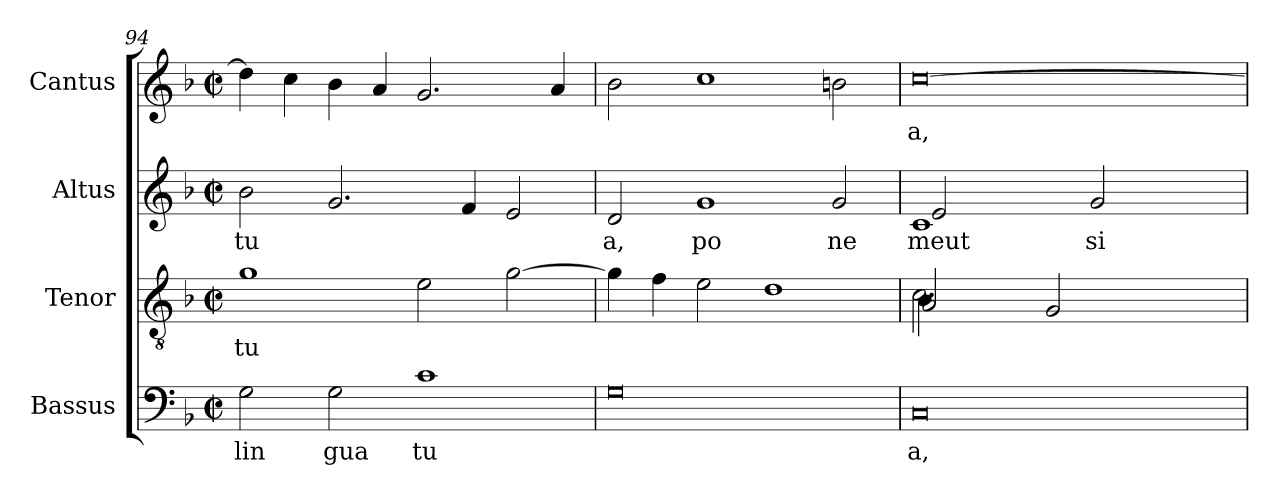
**kern	**text	**kern	**text	**kern	**text	**kern	**text
*part4	*part4	*part3	*part3	*part2	*part2	*part1	*part1
*staff4	*staff4	*staff3	*staff3	*staff2	*staff2	*staff1	*staff1
*I"Bassus	*	*I"Tenor	*	*I"Altus	*	*I"Cantus	*
*clefF4	*	*clefGv2	*	*clefG2	*	*clefG2	*
*k[b-]	*	*k[b-]	*	*k[b-]	*	*k[b-]	*
*F:	*	*F:	*	*F:	*	*F:	*
*M2/2	*	*M2/2	*	*M2/2	*	*M2/2	*
*met(c|)	*	*met(c|)	*	*met(c|)	*	*met(c|)	*
=94	=94	=94	=94	=94	=94	=94	=94
!	!LO:LY:b:cj	!	!LO:LY:b:cj	!	!LO:LY:b:cj	!	!LO:LY:b:cj
2G\	lin	1g	tu	2b-\	tu	4dd\]	--
!	!	!	!	!	!	!	!LO:LY:b:cj
.	.	.	.	.	.	4cc\	--
!	!LO:LY:b:cj	!	!	!	!LO:LY:b:cj	!	!LO:LY:b:cj
2G\	gua	.	.	2.g/	.	4b-\	--
!	!	!	!	!	!	!	!LO:LY:b:cj
.	.	.	.	.	.	4a/	--
!	!LO:LY:b:cj	!	!LO:LY:b:cj	!	!	!	!LO:LY:b:cj
1c	tu	2e\	.	.	.	2.g/	--
!	!	!	!	!	!LO:LY:b:cj	!	!
.	.	.	.	4f/	.	.	.
!	!	!	!LO:LY:b:cj	!	!LO:LY:b:cj	!	!
.	.	[>2g\	.	2e/	.	.	.
!	!	!	!	!	!	!	!LO:LY:b:cj
.	.	.	.	.	.	4a/	--
=95	=95	=95	=95	=95	=95	=95	=95
!	!LO:LY:b:cj	!	!LO:LY:b:cj	!	!LO:LY:b:cj	!	!LO:LY:b:cj
0G	.	4g\]	.	2d/	a,	2b-\	--
!	!	!	!LO:LY:b:cj	!	!	!	!
.	.	4f\	.	.	.	.	.
!	!	!	!LO:LY:b:cj	!	!LO:LY:b:cj	!	!LO:LY:b:cj
.	.	2e\	.	1g	po	1cc	--
!	!	!	!LO:LY:b:cj	!	!	!	!
.	.	1d	.	.	.	.	.
!	!	!	!	!	!LO:LY:b:cj	!	!LO:LY:b:cj
.	.	.	.	2g/	ne	2b\	--
=96	=96	=96	=96	=96	=96	=96	=96
!	!LO:LY:b:cj	!	!LO:LY:b:cj	!	!LO:LY:b:cj	!	!LO:LY:b:cj
*	*	*^	*	*^	*	*	*
*	*	*	*^	*	*	*	*	*	*
0C	a,	2.c\	2A/	4B-\	.	1c	2e/	meut	[>0cc	-a,
.	.	.	.	2.ryy	.	.	.	.	.	.
.	.	.	2.ryy	.	.	.	2ryy	.	.	.
!	!	!	!	!	!LO:LY:b:cj	!	!	!	!	!
.	.	2G/	.	.	.	.	.	.	.	.
!	!	!	!	!	!	!	!	!LO:LY:b:cj	!	!
.	.	.	.	1ryy	.	2g/	1ryy	si	.	.
.	.	2.ryy	2.ryy	.	.	.	.	.	.	.
.	.	.	.	.	.	2ryy	.	.	.	.
*	*	*v	*v	*v	*	*	*	*	*	*
*	*	*	*	*v	*v	*	*	*
=	=	=	=	=	=	=	=
*-	*-	*-	*-	*-	*-	*-	*-
